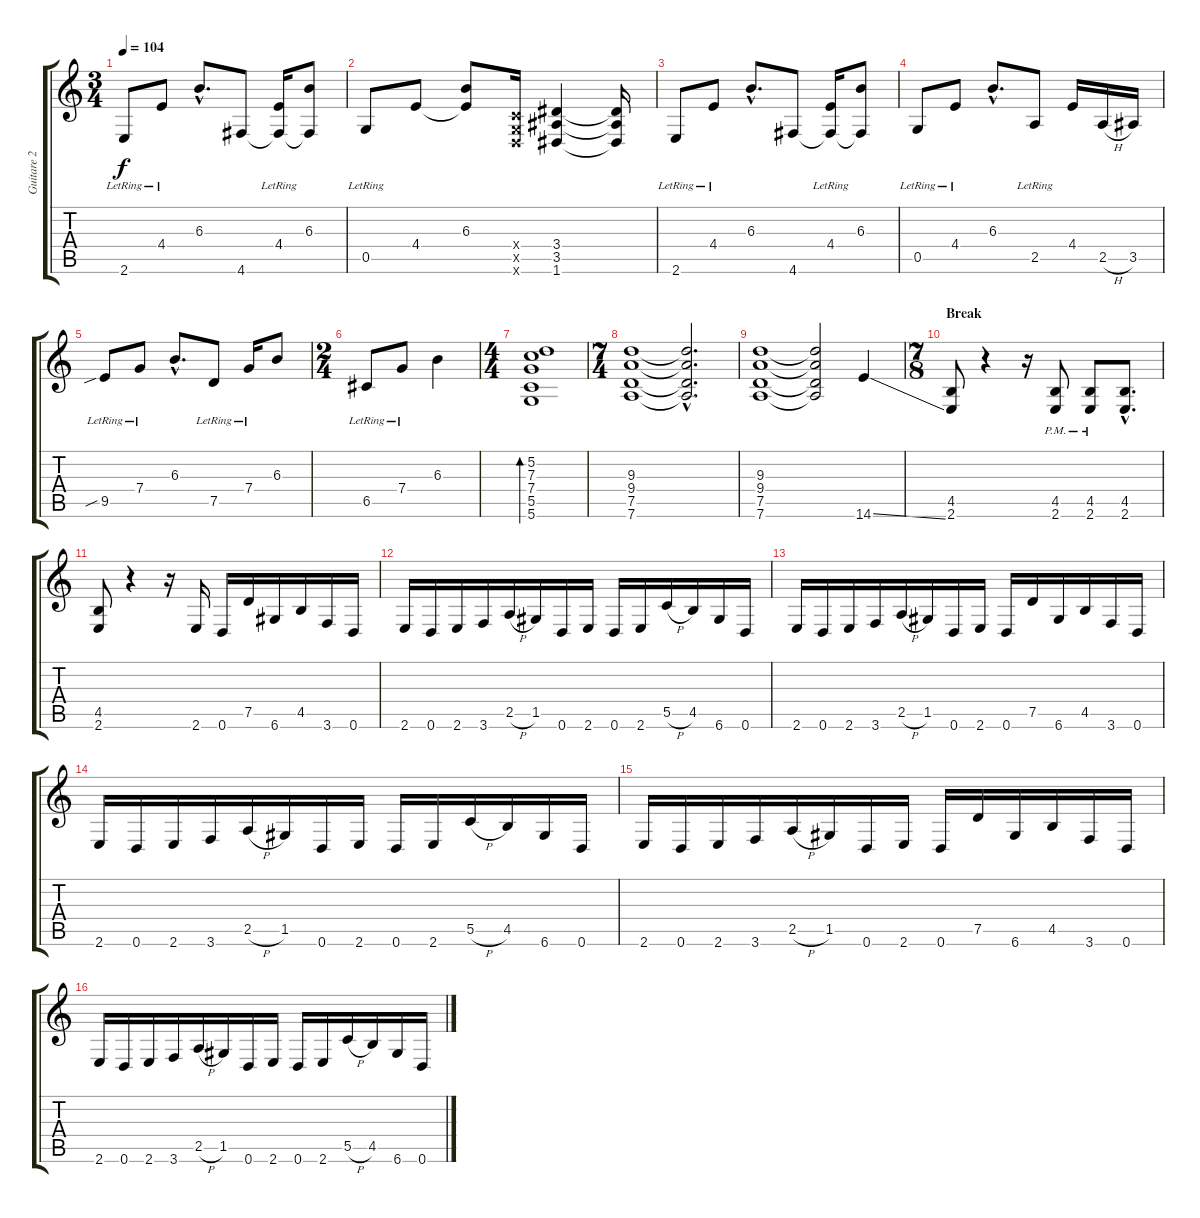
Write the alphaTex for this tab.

\track ("Guitare 2" "Guitare 2") {instrument distortionguitar}
\staff {score tabs}
\tuning (D4 A3 F3 C3 G2 D2) {hide}
\ts (3 4)
\tempo 104
\clef g2
\ks c
2.6{lr}.8{dy f} 4.4{lr}.8 6.3{hac}.8{d} 4.6.8 (4.4{lr} 4.6{t}).16 (6.3 4.6{t}).8 |
0.5{lr}.8 4.4.8 (6.3 4.4{t}).8 (0.4{x} 0.5{x} 0.6{x}).16 (3.4 3.5 1.6).4 (3.4{t} 3.5{t} 1.6{t}).16 |
2.6{lr}.8 4.4{lr}.8 6.3{hac}.8{d} 4.6.8 (4.4{lr} 4.6{t}).16 (6.3 4.6{t}).8 |
0.5{lr}.8 4.4{lr}.8 6.3{hac}.8{d} 2.5{lr}.8 4.4.16 2.5{h}.16 3.5.16 |
9.5{sib lr}.8 7.4{lr}.8 6.3{hac}.8{d} 7.5{lr}.8 7.4{lr}.16 6.3.8 |
\ts (2 4)
6.5{lr}.8 7.4{lr}.8 6.3.4 |
\ts (4 4)
(5.2 7.3 7.4 5.5 5.6).1{bd 120} |
\ts (7 4)
(9.3 9.4 7.5 7.6).1 (9.3{hac t} 9.4{hac t} 7.5{hac t} 7.6{hac t}).2{d} |
(9.3 9.4 7.5 7.6).1 (9.3{t} 9.4{t} 7.5{t} 7.6{t}).2 14.6{ss}.4 |
\ts (7 8)
\section ("" "Break")
(4.5 2.6).8 r.4 r.16 (4.5{pm} 2.6{pm}).8 (4.5{pm} 2.6{pm}).8 (4.5{hac} 2.6{hac}).8{d} |
(4.5 2.6).8 r.4 r.16 2.6.16 0.6.16 7.5.16 6.6.16 4.5.16 3.6.16 0.6.16 |
2.6.16 0.6.16 2.6.16 3.6.16 2.5{h}.16 1.5.16 0.6.16 2.6.16 0.6.16 2.6.16 5.5{h}.16 4.5.16 6.6.16 0.6.16 |
2.6.16 0.6.16 2.6.16 3.6.16 2.5{h}.16 1.5.16 0.6.16 2.6.16 0.6.16 7.5.16 6.6.16 4.5.16 3.6.16 0.6.16 |
2.6.16 0.6.16 2.6.16 3.6.16 2.5{h}.16 1.5.16 0.6.16 2.6.16 0.6.16 2.6.16 5.5{h}.16 4.5.16 6.6.16 0.6.16 |
2.6.16 0.6.16 2.6.16 3.6.16 2.5{h}.16 1.5.16 0.6.16 2.6.16 0.6.16 7.5.16 6.6.16 4.5.16 3.6.16 0.6.16 |
2.6.16 0.6.16 2.6.16 3.6.16 2.5{h}.16 1.5.16 0.6.16 2.6.16 0.6.16 2.6.16 5.5{h}.16 4.5.16 6.6.16 0.6.16
